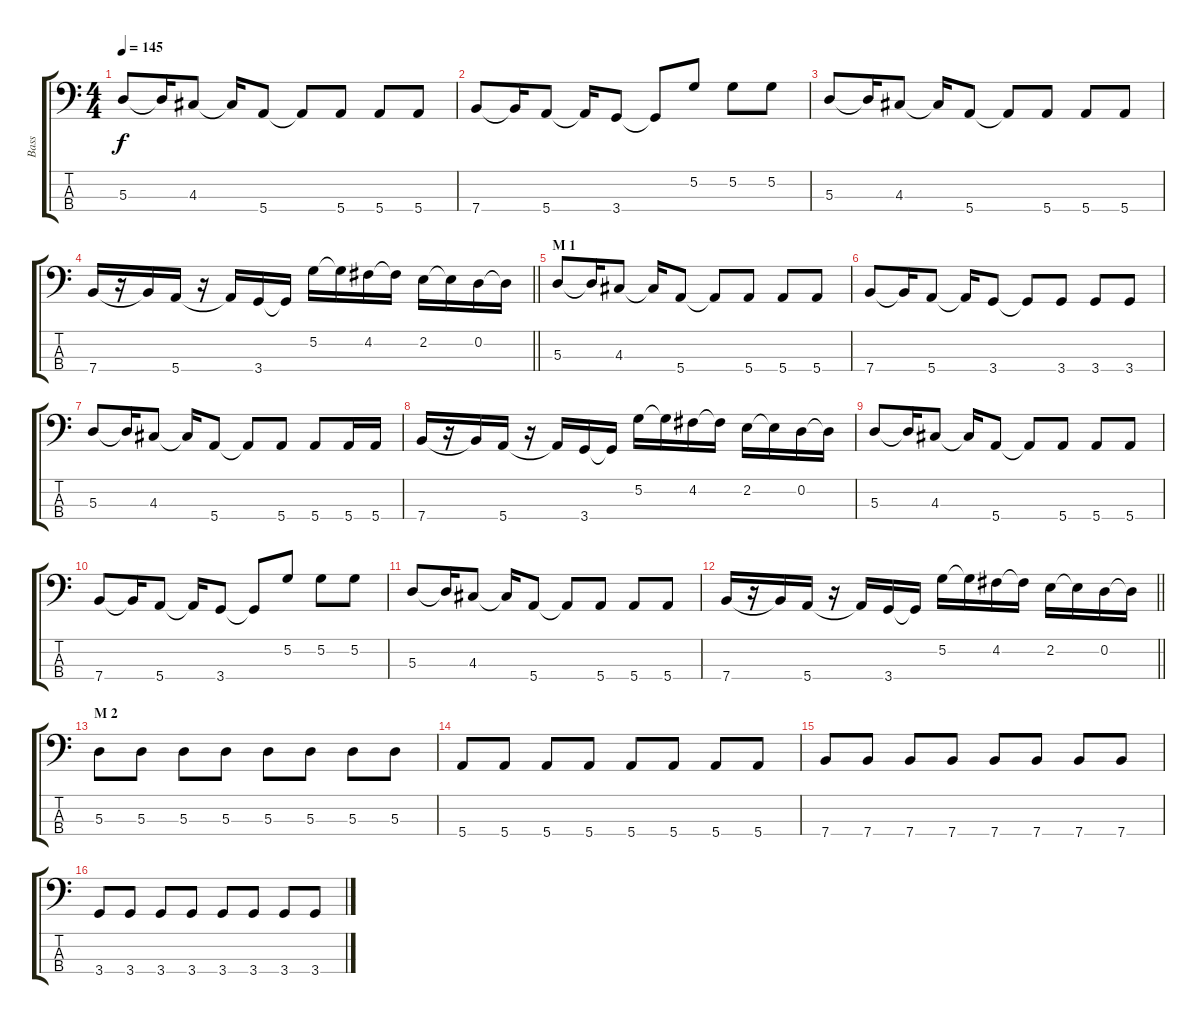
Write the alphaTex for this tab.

\track ("Bass" "Bass") {instrument electricbasspick}
\staff {score tabs}
\tuning (G2 D2 A1 E1) {hide}
\ts (4 4)
\tempo 145
\clef f4
\ks c
5.3.8{dy f} 5.3{t}.16 4.3.8 4.3{t}.16 5.4.8 5.4{t}.8 5.4.8 5.4.8 5.4.8 |
7.4.8 7.4{t}.16 5.4.8 5.4{t}.16 3.4.8 3.4{t}.8 5.2.8 5.2.8 5.2.8 |
5.3.8 5.3{t}.16 4.3.8 4.3{t}.16 5.4.8 5.4{t}.8 5.4.8 5.4.8 5.4.8 |
\barLineRight lightlight
7.4.16 r.16 7.4{t}.16 5.4.16 r.16 5.4{t}.16 3.4.16 3.4{t}.16 5.2.16 5.2{t}.16 4.2.16 4.2{t}.16 2.2.16 2.2{t}.16 0.2.16 0.2{t}.16 |
\section ("" "M 1")
5.3.8 5.3{t}.16 4.3.8 4.3{t}.16 5.4.8 5.4{t}.8 5.4.8 5.4.8 5.4.8 |
7.4.8 7.4{t}.16 5.4.8 5.4{t}.16 3.4.8 3.4{t}.8 3.4.8 3.4.8 3.4.8 |
5.3.8 5.3{t}.16 4.3.8 4.3{t}.16 5.4.8 5.4{t}.8 5.4.8 5.4.8 5.4.16 5.4.16 |
7.4.16 r.16 7.4{t}.16 5.4.16 r.16 5.4{t}.16 3.4.16 3.4{t}.16 5.2.16 5.2{t}.16 4.2.16 4.2{t}.16 2.2.16 2.2{t}.16 0.2.16 0.2{t}.16 |
5.3.8 5.3{t}.16 4.3.8 4.3{t}.16 5.4.8 5.4{t}.8 5.4.8 5.4.8 5.4.8 |
7.4.8 7.4{t}.16 5.4.8 5.4{t}.16 3.4.8 3.4{t}.8 5.2.8 5.2.8 5.2.8 |
5.3.8 5.3{t}.16 4.3.8 4.3{t}.16 5.4.8 5.4{t}.8 5.4.8 5.4.8 5.4.8 |
\barLineRight lightlight
7.4.16 r.16 7.4{t}.16 5.4.16 r.16 5.4{t}.16 3.4.16 3.4{t}.16 5.2.16 5.2{t}.16 4.2.16 4.2{t}.16 2.2.16 2.2{t}.16 0.2.16 0.2{t}.16 |
\section ("" "M 2")
5.3.8 5.3.8 5.3.8 5.3.8 5.3.8 5.3.8 5.3.8 5.3.8 |
5.4.8 5.4.8 5.4.8 5.4.8 5.4.8 5.4.8 5.4.8 5.4.8 |
7.4.8 7.4.8 7.4.8 7.4.8 7.4.8 7.4.8 7.4.8 7.4.8 |
3.4.8 3.4.8 3.4.8 3.4.8 3.4.8 3.4.8 3.4.8 3.4.8
